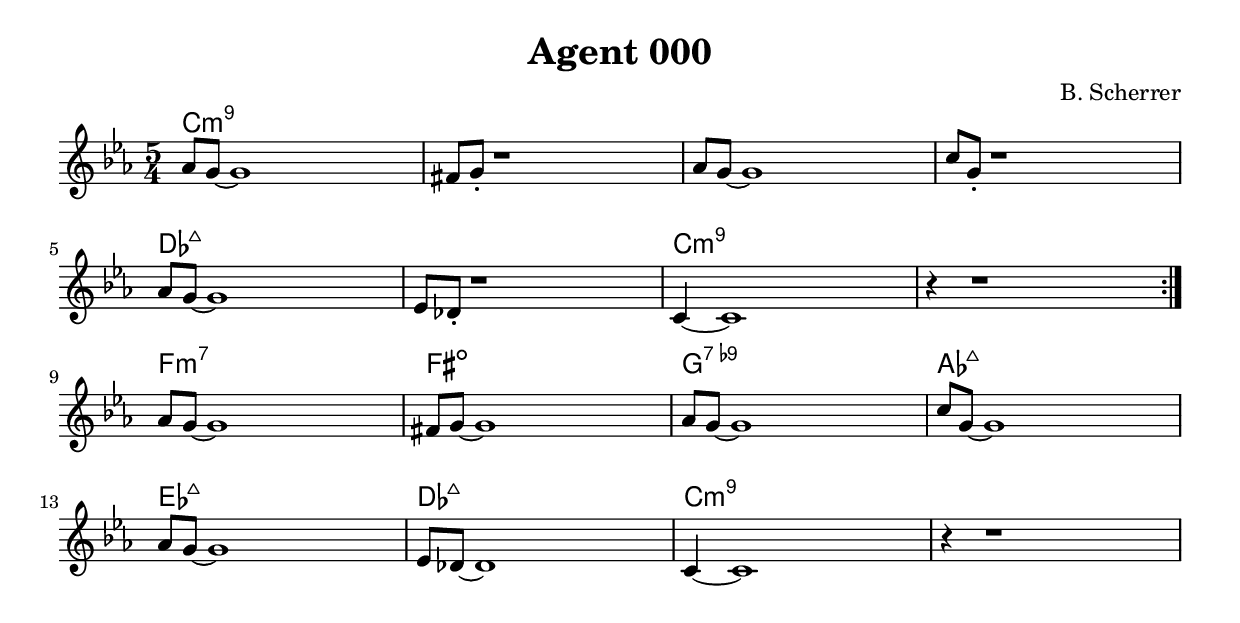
\version "2.18.2"	

noteCibleTransposition =   c   % c         % d pour Si b %  a, pour Mi b

ton = ""

indent = 0



melodie =  \relative c''{
  \key c \minor
  \numericTimeSignature
  \time 5/4
  \repeat volta 2 {
  aes8 g8~ g1 | fis8 g-. r1 | 
  aes8 g8~ g1 | c8 g-. r1 | \break
  aes8 g8~ g1 | ees8 des-. r1 |
  c4~ c1 | r4 r1 | \break
}
  aes'8 g8~ g1 | fis8 g8~ g1 | 
  aes8 g8~ g1 | c8 g8~ g1 | \break
  aes8 g8~ g1 | ees8 des8~ des1 |
  c4~ c1 | r4 r1 | \break
}


  
basse = \relative c{
  \clef bass
  \key c \major
  \numericTimeSignature
  \time 5/4
\repeat volta 2 {\repeat percent 2 {
  c4. g' bes4 c | c,4. g' bes8 bes g4 | 
}
  des4. g bes4 c | des,4. g bes4 g4 | 
  c,4. g' bes4 c | c,4. g' bes8 bes g4 | 
}
}


harmonie =  \chordmode{  
  \time 5/4
  \tuplet 4/5 {
\repeat volta 2 {
    c1:min9 | s | s | s
    des:maj7 | s | c:min9 | s
    }
    f:min7 | fis:3-.5- | g:7.9- | aes:maj7 |
    ees:maj7 | des:maj7 | c:min9 | s
  }
}

\header {
  title = #(string-append "Agent 000" ton )
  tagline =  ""
  composer = "B. Scherrer"
}



\score{
  <<
    \new ChordNames {
      \transpose c \noteCibleTransposition{
	\harmonie
      }
    }
    \new Staff {
      \transpose c \noteCibleTransposition{
	\melodie
      }
    }
%    \new Staff { 
%      \transpose c \noteCibleTransposition {
%	\basse
%      }
%    }
  >>
  \layout{ \context {      \Score      proportionalNotationDuration = #(ly:make-moment 4 30     )   } }
}






\score {
  <<
    \new Staff << \unfoldRepeats{
      \melodie
    }  >>
    \new Staff << \unfoldRepeats{
      \basse
    }  >>
    \new Staff << \unfoldRepeats{
      \harmonie
    } >> 
  >>
\midi{ \tempo 2 = 100 }
}